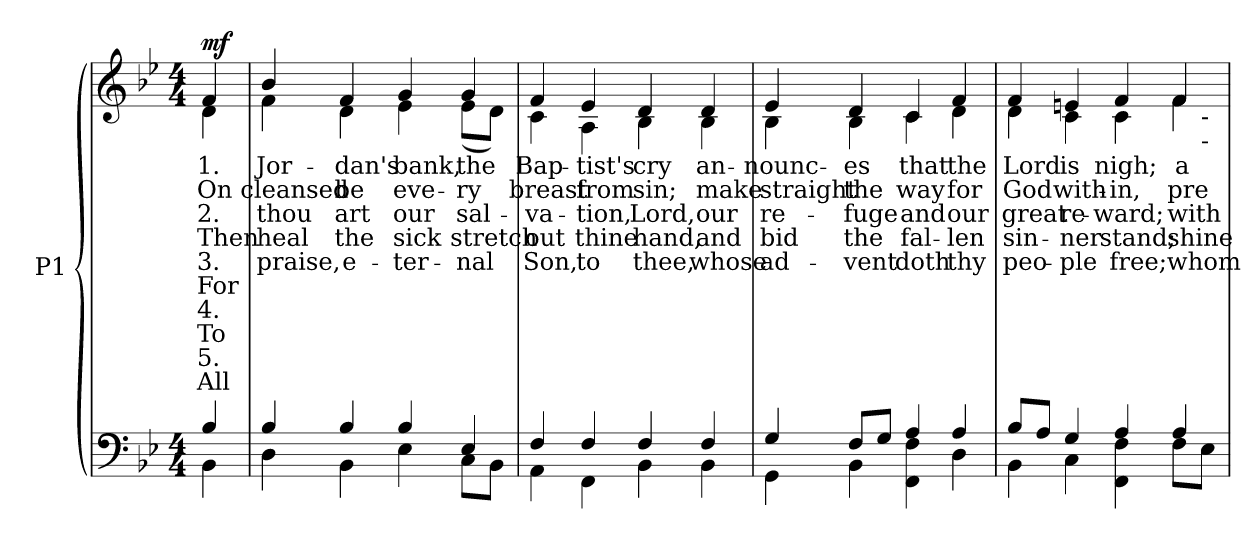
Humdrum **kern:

**kern	**kern	**text	**text	**text	**text	**text	**text	**text	**text	**text	**text	**dynam
*part1	*part1	*part1	*part1	*part1	*part1	*part1	*part1	*part1	*part1	*part1	*part1	*part1
*staff2	*staff1	*staff1	*staff1	*staff1	*staff1	*staff1	*staff1	*staff1	*staff1	*staff1	*staff1	*staff1/2
*I"P1	*	*	*	*	*	*	*	*	*	*	*	*
!!LO:PB:g=z
*clefF4	*clefG2	*	*	*	*	*	*	*	*	*	*	*
*k[b-e-]	*k[b-e-]	*	*	*	*	*	*	*	*	*	*	*
*B-:	*B-:	*	*	*	*	*	*	*	*	*	*	*
*M4/4	*M4/4	*	*	*	*	*	*	*	*	*	*	*
*MM80	*MM80	*	*	*	*	*	*	*	*	*	*	*
=1	=1	=1	=1	=1	=1	=1	=1	=1	=1	=1	=1	=1
*^	*	*	*	*	*	*	*	*	*	*	*	*
!	!	!LO:TX:a:B:t=Andante	!	!	!	!	!	!	!	!	!	!	!
!	!	!	!LO:LY:b:color=#000000	!LO:LY:b:color=#000000	!LO:LY:b:color=#000000	!LO:LY:b:color=#000000	!LO:LY:b:color=#000000	!LO:LY:b:color=#000000	!LO:LY:b:color=#000000	!LO:LY:b:color=#000000	!LO:LY:b:color=#000000	!LO:LY:b:color=#000000	!
*	*	*^	*	*	*	*	*	*	*	*	*	*	*
4B-i/	4BB-i\	4fi/	4di\	1.	On	2.	Then	3.	For	4.	To	5.	All	mf
=2	=2	=2	=2	=2	=2	=2	=2	=2	=2	=2	=2	=2	=2	=2
!	!	!	!	!LO:LY:b:color=#000000	!LO:LY:b:color=#000000	!LO:LY:b:color=#000000	!LO:LY:b:color=#000000	!LO:LY:b:color=#000000	!	!	!	!	!	!
4B-i/	4Di\	4b-i/	4fi\	Jor-	cleansed	thou	heal	praise,	.	.	.	.	.	.
!	!	!	!	!LO:LY:b:color=#000000	!LO:LY:b:color=#000000	!LO:LY:b:color=#000000	!LO:LY:b:color=#000000	!LO:LY:b:color=#000000	!	!	!	!	!	!
4B-i/	4BB-i\	4fi/	4di\	-dan's	be	art	the	e-	.	.	.	.	.	.
!	!	!	!	!LO:LY:b:color=#000000	!LO:LY:b:color=#000000	!LO:LY:b:color=#000000	!LO:LY:b:color=#000000	!LO:LY:b:color=#000000	!	!	!	!	!	!
4B-i/	4E-i\	4gi/	4e-i\	bank,	eve-	our	sick	-ter-	.	.	.	.	.	.
!	!	!	!	!LO:LY:b:color=#000000	!LO:LY:b:color=#000000	!LO:LY:b:color=#000000	!LO:LY:b:color=#000000	!LO:LY:b:color=#000000	!	!	!	!	!	!
4E-i/	8Ci\L	4gi/	(8e-i\L	the	-ry	sal-	stretch	-nal	.	.	.	.	.	.
.	8BB-i\J	.	8di\J)	.	.	.	.	.	.	.	.	.	.	.
=3	=3	=3	=3	=3	=3	=3	=3	=3	=3	=3	=3	=3	=3	=3
!	!	!	!	!LO:LY:b:color=#000000	!LO:LY:b:color=#000000	!LO:LY:b:color=#000000	!LO:LY:b:color=#000000	!LO:LY:b:color=#000000	!	!	!	!	!	!
4Fi/	4AAi\	4fi/	4ci\	Bap-	breast	-va-	out	Son,	.	.	.	.	.	.
!	!	!	!	!LO:LY:b:color=#000000	!LO:LY:b:color=#000000	!LO:LY:b:color=#000000	!LO:LY:b:color=#000000	!LO:LY:b:color=#000000	!	!	!	!	!	!
4Fi/	4FFi\	4e-i/	4Ai\	-tist's	from	-tion,	thine	to	.	.	.	.	.	.
!	!	!	!	!LO:LY:b:color=#000000	!LO:LY:b:color=#000000	!LO:LY:b:color=#000000	!LO:LY:b:color=#000000	!LO:LY:b:color=#000000	!	!	!	!	!	!
4Fi/	4BB-i\	4di/	4B-i\	cry	sin;	Lord,	hand,	thee,	.	.	.	.	.	.
!	!	!	!	!LO:LY:b:color=#000000	!LO:LY:b:color=#000000	!LO:LY:b:color=#000000	!LO:LY:b:color=#000000	!LO:LY:b:color=#000000	!	!	!	!	!	!
4Fi/	4BB-i\	4di/	4B-i\	an-	make	our	and	whose	.	.	.	.	.	.
=4	=4	=4	=4	=4	=4	=4	=4	=4	=4	=4	=4	=4	=4	=4
!	!	!	!	!LO:LY:b:color=#000000	!LO:LY:b:color=#000000	!LO:LY:b:color=#000000	!LO:LY:b:color=#000000	!LO:LY:b:color=#000000	!	!	!	!	!	!
4Gi/	4GGi\	4e-i/	4B-i\	-nounc-	straight	re-	bid	ad-	.	.	.	.	.	.
!	!	!	!	!LO:LY:b:color=#000000	!LO:LY:b:color=#000000	!LO:LY:b:color=#000000	!LO:LY:b:color=#000000	!LO:LY:b:color=#000000	!	!	!	!	!	!
8Fi/L	4BB-i\	4di/	4B-i\	-es	the	-fuge	the	-vent	.	.	.	.	.	.
8Gi/J	.	.	.	.	.	.	.	.	.	.	.	.	.	.
!	!	!	!	!LO:LY:b:color=#000000	!LO:LY:b:color=#000000	!LO:LY:b:color=#000000	!LO:LY:b:color=#000000	!LO:LY:b:color=#000000	!	!	!	!	!	!
4Ai/	4FFi\ 4Fi	4ci/	4ci\	that	way	and	fal-	doth	.	.	.	.	.	.
!	!	!	!	!LO:LY:b:color=#000000	!LO:LY:b:color=#000000	!LO:LY:b:color=#000000	!LO:LY:b:color=#000000	!LO:LY:b:color=#000000	!	!	!	!	!	!
4Ai/	4Di\	4fi/	4di\	the	for	our	-len	thy	.	.	.	.	.	.
*	*	*v	*v	*	*	*	*	*	*	*	*	*	*	*
=5	=5	=5	=5	=5	=5	=5	=5	=5	=5	=5	=5	=5	=5
*	*	*^	*	*	*	*	*	*	*	*	*	*	*
!	!	!	!	!LO:LY:b:color=#000000	!LO:LY:b:color=#000000	!LO:LY:b:color=#000000	!LO:LY:b:color=#000000	!LO:LY:b:color=#000000	!	!	!	!	!	!
*	*	*	*^	*	*	*	*	*	*	*	*	*	*	*
8B-i/L	4BB-i\	4fi/	4di\	2..ryy	Lord	God	great	sin-	peo-	.	.	.	.	.	.
8Ai/J	.	.	.	.	.	.	.	.	.	.	.	.	.	.	.
!	!	!	!	!	!LO:LY:b:color=#000000	!LO:LY:b:color=#000000	!LO:LY:b:color=#000000	!LO:LY:b:color=#000000	!LO:LY:b:color=#000000	!	!	!	!	!	!
4Gi/	4Ci\	4eni/	4ci\	.	is	with-	re-	-ner	-ple	.	.	.	.	.	.
!	!	!	!	!	!LO:LY:b:color=#000000	!LO:LY:b:color=#000000	!LO:LY:b:color=#000000	!LO:LY:b:color=#000000	!LO:LY:b:color=#000000	!	!	!	!	!	!
4Ai/	4FFi\ 4Fi	4fi/	4ci\	.	nigh;	-in,	-ward;	stand;	free;	.	.	.	.	.	.
!	!	!	!	!	!LO:LY:b:color=#000000	!LO:LY:b:color=#000000	!LO:LY:b:color=#000000	!LO:LY:b:color=#000000	!LO:LY:b:color=#000000	!	!	!	!	!	!
4Ai/	8Fi\L	4fi/	4fi\	.	a	pre	with-	shine	whom	.	.	.	.	.	.
!	!	!	!	!LO:TX:b:t=-	!	!	!	!	!	!	!	!	!	!	!
!	!	!	!	!LO:TX:b:t=-	!	!	!	!	!	!	!	!	!	!	!
.	8E-i\J	.	.	8ryy	.	.	.	.	.	.	.	.	.	.	.
*v	*v	*	*	*	*	*	*	*	*	*	*	*	*	*	*
*	*v	*v	*v	*	*	*	*	*	*	*	*	*	*	*
=	=	=	=	=	=	=	=	=	=	=	=	=
*-	*-	*-	*-	*-	*-	*-	*-	*-	*-	*-	*-	*-
